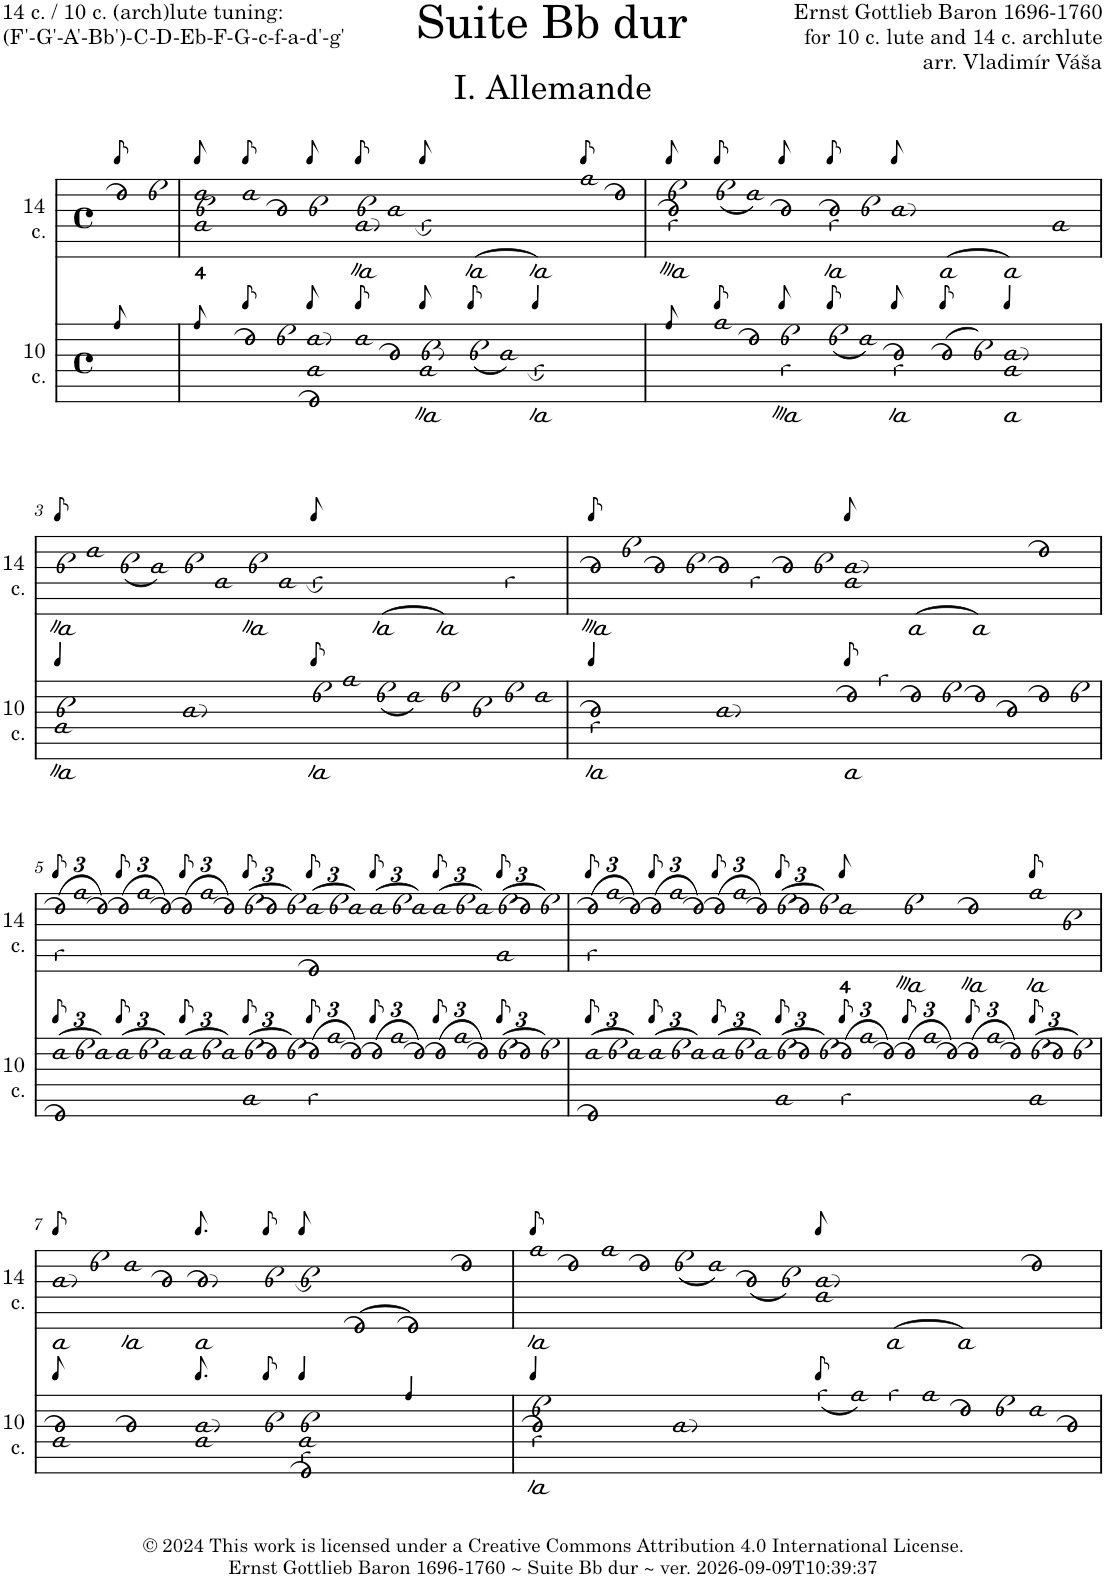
**kern	**kern
*part2	*part1
*staff2	*staff1
*I"10 c.	*I"14 c.
*I'10 c.	*I'14 c.
*stria6	*stria6
*k[b-e-]	*k[b-e-]
*M4/4	*M4/4
*met(c)	*met(c)
=	=
1r	16fLL
.	16e-JJ
.	2..ryy
=1	=1
8r	8BBB- 8F 8B- 8dL
16fLL	16dL
16e-JJ	16cJJ
8BB- 8F 8dL	8B-L
16dL	16DD 16F 16B-L
16cJJ	16AJJ
8DD 8F 8B-L	8GL
(<16B-L	[>8EE-J
16AJJ)	.
4EE- 4G	8EE-L]
.	16gL
.	16fJJ
=2	=2
8r	8CC 8G 8c 8e-L
16gLL	(<16e-L
16fJJ	16dJJ)
8CC 8G 8e-L	8cL
(<16e-L	16EE- 16G 16cL
16dJJ)	16B-JJ
8EE- 8G 8cL	8AL
(>16cL	[8FFJ
16B-JJ)	.
4FF 4F 4A	8FFL]
.	8FJ
!!LO:LB:g=z
=3	=3
4DD 4F 4B-	16DD 16B-LL
.	16dJ
.	(<16B-L
.	16AJJ)
4A	16B-LL
.	16FJ
.	16DD 16B-L
.	16FJJ
16EE- 16e-LL	8GL
16gJ	.
(<16e-L	[8EE-J
16dJJ)	.
16e-LL	8EE-L]
16B-J	.
16e-L	8GJ
16dJJ	.
=4	=4
4EE- 4G 4c	16CC 16cLL
.	16e-J
.	16cL
.	16B-JJ
4A	16cLL
.	16GJ
.	16cL
.	16B-JJ
16FF 16fLL	8F 8AL
16aJ	.
16fL	[8FFJ
16e-JJ	.
16fLL	8FFL]
16cJ	.
16fL	8fJ
16e-JJ	.
!!LO:LB:g=z
=5	=5
*Xbrackettup	*Xbrackettup
(24BB- 24dLL	(24D 24fLL
24e-	24g
24dJ)	24fJ)
(24dL	(24fL
24e-	24g
24dJJ)	24fJJ)
(24dLL	(24fLL
24e-	24g
24dJ)	24fJ)
(24C 24e-L	(24e-L
24f	24f
24e-JJ)	24e-JJ)
(24D 24fLL	(24BB- 24dLL
24g	24e-
24fJ)	24dJ)
(24fL	(24dL
24g	24e-
24fJJ)	24dJJ)
(24fLL	(24dLL
24g	24e-
24fJ)	24dJ)
(24e-L	(24C 24e-L
24f	24f
24e-JJ)	24e-JJ)
=6	=6
(24BB- 24dLL	(24D 24fLL
24e-	24g
24dJ)	24fJ)
(24dL	(24fL
24e-	24g
24dJJ)	24fJJ)
(24dLL	(24fLL
24e-	24g
24dJ)	24fJ)
(24C 24e-L	(24e-L
24f	24f
24e-JJ)	24e-JJ)
(24D 24fLL	8BBB- 8dL
24g	.
24fJ)	.
(24fL	8CC 8e-J
24g	.
24fJJ)	.
(24fLL	8DD 8fL
24g	.
24fJ)	.
(24C 24e-L	16EE- 16gL
24f	.
.	16B-JJ
24e-JJ)	.
!!LO:LB:g=z
=7	=7
8F 8cL	16FF 16ALL
.	16e-J
8cJ	16EE- 16dL
.	16cJJ
8.F 8.AL	8.FF 8.cL
16B-Jk	16B-Jk
4BB- 4D 4F 4B-	8B-L
.	[8BB-J
4r	8BB-L]
.	8fJ
=8	=8
4EE- 4G 4c 4e-	16EE- 16gLL
.	16fJ
.	16gL
.	16fJJ
4A	(<16e-LL
.	16dJ)
.	(<16cL
.	16B-JJ)
(<16aLL	8F 8AL
16gJ)	.
16aL	[>8FFJ
16gJJ	.
16fLL	8FFL]
16e-J	.
16dL	8fJ
16cJJ	.
=	=
*-	*-
